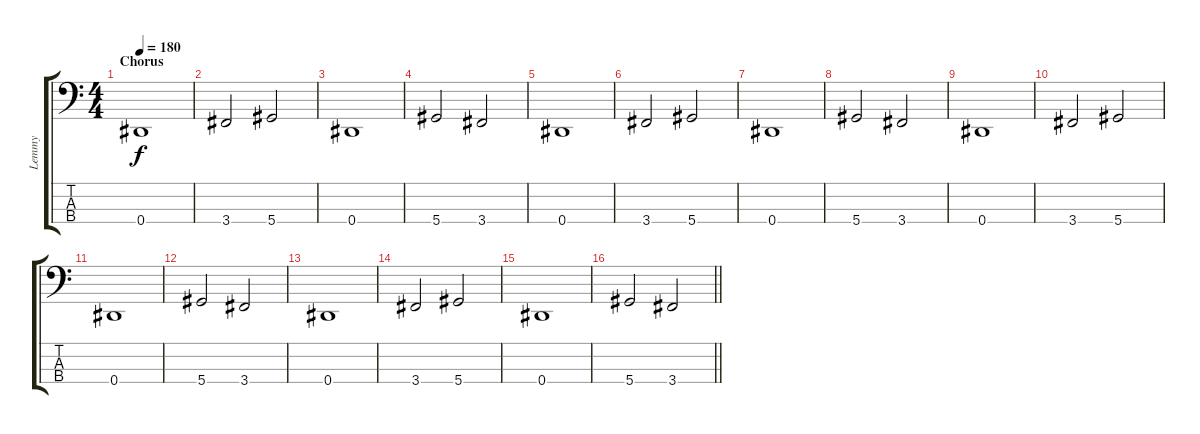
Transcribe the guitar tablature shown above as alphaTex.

\track ("Lemmy" "Lemmy") {instrument overdrivenguitar}
\staff {score tabs}
\tuning (Gb2 Db2 Ab1 Eb1) {hide}
\ts (4 4)
\section ("" "Chorus")
\tempo 180
\clef f4
\ks c
0.4.1{dy f} |
3.4.2 5.4.2 |
0.4.1 |
5.4.2 3.4.2 |
0.4.1 |
3.4.2 5.4.2 |
0.4.1 |
5.4.2 3.4.2 |
0.4.1 |
3.4.2 5.4.2 |
0.4.1 |
5.4.2 3.4.2 |
0.4.1 |
3.4.2 5.4.2 |
0.4.1 |
\barLineRight lightlight
5.4.2 3.4.2
